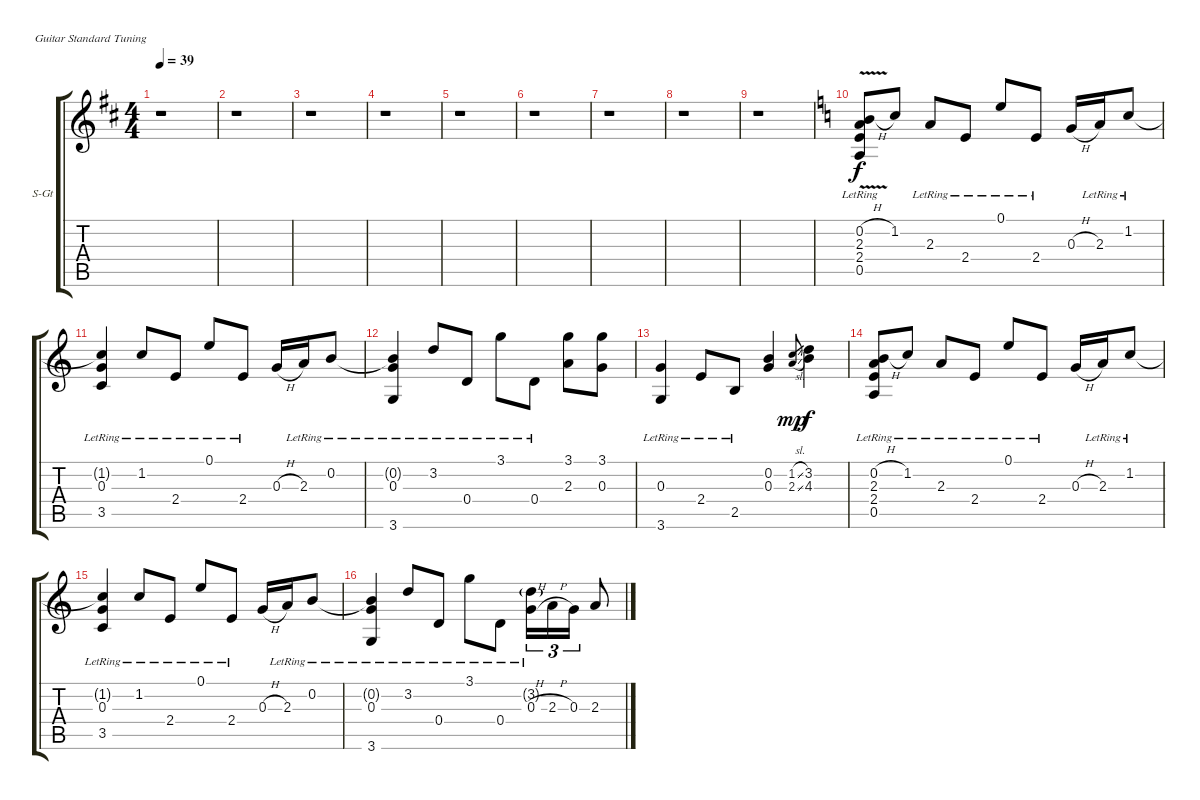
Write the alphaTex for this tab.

\bracketExtendMode groupsimilarinstruments
\firstSystemTrackNameOrientation horizontal
\otherSystemsTrackNameOrientation horizontal
\track ("Guitare 12 cordes" "S-Gt") {instrument acousticguitarsteel}
\staff {score tabs}
\tuning (E4 B3 G3 D3 A2 E2)
\ts (4 4)
\tempo 39
\clef g2
\ks d
r.1{dy f} |
r.1 |
r.1 |
r.1 |
r.1 |
r.1 |
r.1 |
r.1 |
r.1 |
\ks c
(0.2{h} 2.3{v lr} 2.4{v lr} 0.5{lr}).8 1.2.8 2.3{lr}.8 2.4{lr}.8 0.1{lr}.8 2.4{lr}.8 0.3{h}.16 2.3{lr}.16 1.2{lr}.8 |
(1.2{lr t} 0.3{lr} 3.5{lr}).4 1.2{lr}.8 2.4{lr}.8 0.1{lr}.8 2.4{lr}.8 0.3{h}.16 2.3{lr}.16 0.2{lr}.8 |
(0.2{lr t} 0.3{lr} 3.6{lr}).4 3.2{lr}.8 0.4{lr}.8 3.1{lr}.8 0.4{lr}.8 (3.1 2.3).8 (3.1 0.3).8 |
(0.3{lr} 3.6{lr}).4 2.4{lr}.8 2.5{lr}.8 (0.2 0.3).4 (1.2{sl} 2.3{sl}).8{gr dy mp} (3.2 4.3).4{dy f} |
(0.2{h} 2.3{lr} 2.4{lr} 0.5{lr}).8 1.2{lr}.8 2.3{lr}.8 2.4{lr}.8 0.1{lr}.8 2.4{lr}.8 0.3{h}.16 2.3{lr}.16 1.2{lr}.8 |
(1.2{lr t} 0.3{lr} 3.5{lr}).4 1.2{lr}.8 2.4{lr}.8 0.1{lr}.8 2.4{lr}.8 0.3{h}.16 2.3{lr}.16 0.2{lr}.8 |
(0.2{lr t} 0.3{lr} 3.6{lr}).4 3.2{lr}.8 0.4{lr}.8 3.1{lr}.8 0.4{lr}.8 (3.2{g lr} 0.3{h}).16{tu (3 2)} 2.3{h}.16{tu (3 2)} 0.3.16{tu (3 2)} 2.3.8
